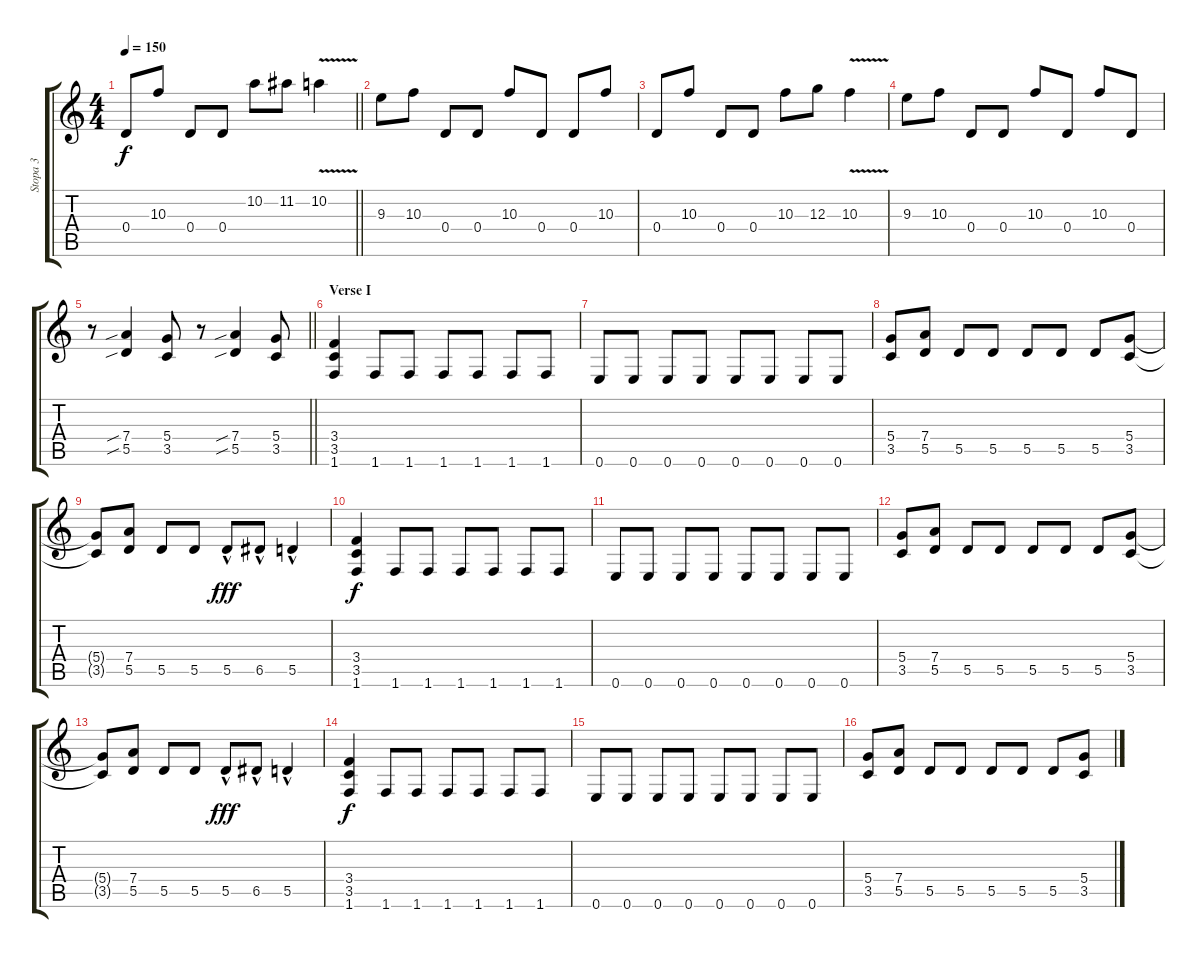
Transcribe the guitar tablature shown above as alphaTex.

\track ("Stopa 3" "Stopa 3") {instrument distortionguitar}
\staff {score tabs}
\tuning (E4 B3 G3 D3 A2 E2) {hide}
\ts (4 4)
\tempo 150
\clef g2
\barLineRight lightlight
\ks c
0.4.8{dy f} 10.3.8 0.4.8 0.4.8 10.2.8 11.2.8 10.2{v}.4 |
9.3.8 10.3.8 0.4.8 0.4.8 10.3.8 0.4.8 0.4.8 10.3.8 |
0.4.8 10.3.8 0.4.8 0.4.8 10.3.8 12.3.8 10.3{v}.4 |
9.3.8 10.3.8 0.4.8 0.4.8 10.3.8 0.4.8 10.3.8 0.4.8 |
\barLineRight lightlight
r.8 (7.4{sib} 5.5{sib}).4 (5.4 3.5).8 r.8 (7.4{sib} 5.5{sib}).4 (5.4 3.5).8 |
\section ("" "Verse I")
(3.4 3.5 1.6).4 1.6.8 1.6.8 1.6.8 1.6.8 1.6.8 1.6.8 |
0.6.8 0.6.8 0.6.8 0.6.8 0.6.8 0.6.8 0.6.8 0.6.8 |
(5.4 3.5).8 (7.4 5.5).8 5.5.8 5.5.8 5.5.8 5.5.8 5.5.8 (5.4 3.5).8 |
(5.4{t} 3.5{t}).8 (7.4 5.5).8 5.5.8 5.5.8 5.5{hac}.8{dy fff} 6.5{hac}.8 5.5{hac}.4 |
(3.4 3.5 1.6).4{dy f} 1.6.8 1.6.8 1.6.8 1.6.8 1.6.8 1.6.8 |
0.6.8 0.6.8 0.6.8 0.6.8 0.6.8 0.6.8 0.6.8 0.6.8 |
(5.4 3.5).8 (7.4 5.5).8 5.5.8 5.5.8 5.5.8 5.5.8 5.5.8 (5.4 3.5).8 |
(5.4{t} 3.5{t}).8 (7.4 5.5).8 5.5.8 5.5.8 5.5{hac}.8{dy fff} 6.5{hac}.8 5.5{hac}.4 |
(3.4 3.5 1.6).4{dy f} 1.6.8 1.6.8 1.6.8 1.6.8 1.6.8 1.6.8 |
0.6.8 0.6.8 0.6.8 0.6.8 0.6.8 0.6.8 0.6.8 0.6.8 |
(5.4 3.5).8 (7.4 5.5).8 5.5.8 5.5.8 5.5.8 5.5.8 5.5.8 (5.4 3.5).8
